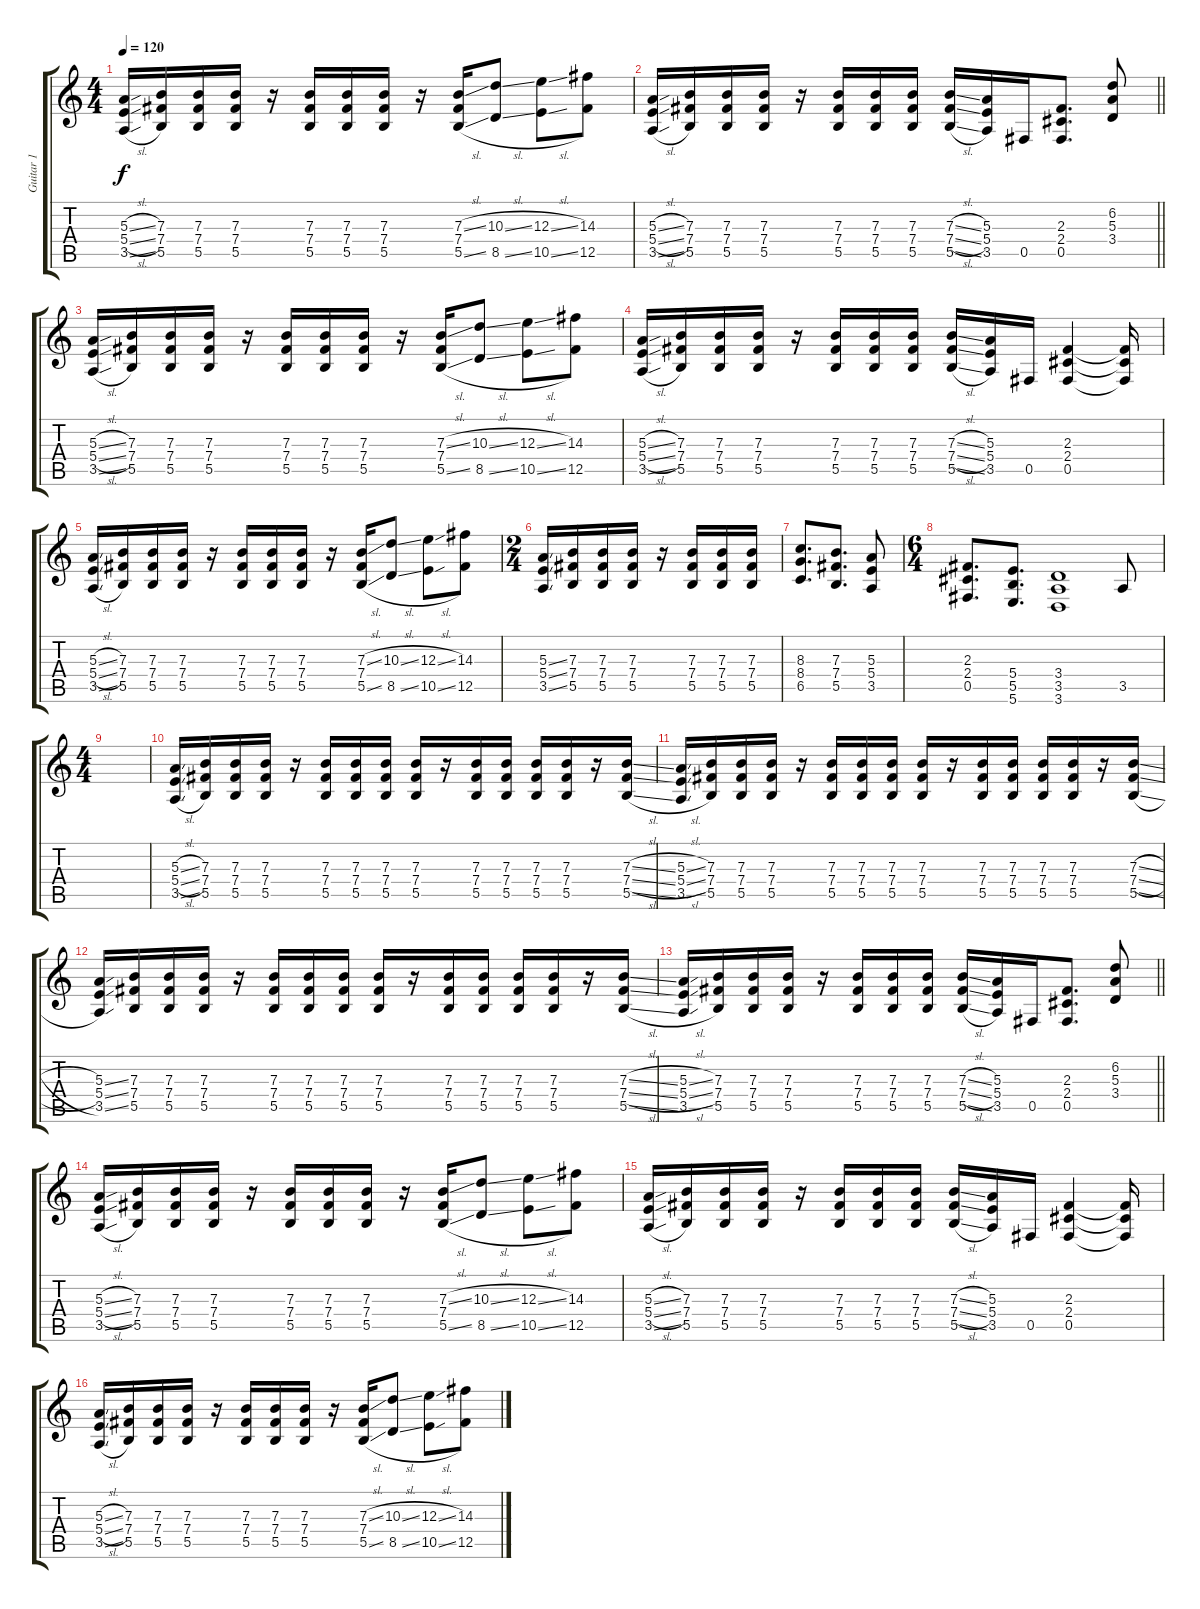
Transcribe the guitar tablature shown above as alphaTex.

\track ("Guitar 1" "Guitar 1") {instrument distortionguitar}
\staff {score tabs}
\tuning (Db4 Ab3 E3 B2 Gb2 B1) {hide}
\ts (4 4)
\tempo 120
\clef g2
\ks c
(5.3{sl} 5.4{sl} 3.5{sl}).16{dy f} (7.3 7.4 5.5).16 (7.3 7.4 5.5).16 (7.3 7.4 5.5).16 r.16 (7.3 7.4 5.5).16 (7.3 7.4 5.5).16 (7.3 7.4 5.5).16 r.16 (7.3{sl} 7.4 5.5{sl}).16 (10.3{sl} 8.5{sl}).8 (12.3{sl} 10.5{sl}).8 (14.3 12.5).8 |
\barLineRight lightlight
(5.3{sl} 5.4{sl} 3.5{sl}).16 (7.3 7.4 5.5).16 (7.3 7.4 5.5).16 (7.3 7.4 5.5).16 r.16 (7.3 7.4 5.5).16 (7.3 7.4 5.5).16 (7.3 7.4 5.5).16 (7.3{sl} 7.4{sl} 5.5{sl}).16 (5.3 5.4 3.5).16 0.5.16 (2.3 2.4 0.5).8{d} (6.2 5.3 3.4).8 |
(5.3{sl} 5.4{sl} 3.5{sl}).16 (7.3 7.4 5.5).16 (7.3 7.4 5.5).16 (7.3 7.4 5.5).16 r.16 (7.3 7.4 5.5).16 (7.3 7.4 5.5).16 (7.3 7.4 5.5).16 r.16 (7.3{sl} 7.4 5.5{sl}).16 (10.3{sl} 8.5{sl}).8 (12.3{sl} 10.5{sl}).8 (14.3 12.5).8 |
(5.3{sl} 5.4{sl} 3.5{sl}).16 (7.3 7.4 5.5).16 (7.3 7.4 5.5).16 (7.3 7.4 5.5).16 r.16 (7.3 7.4 5.5).16 (7.3 7.4 5.5).16 (7.3 7.4 5.5).16 (7.3{sl} 7.4{sl} 5.5{sl}).16 (5.3 5.4 3.5).16 0.5.16 (2.3 2.4 0.5).4 (2.3{t} 2.4{t} 0.5{t}).16 |
(5.3{sl} 5.4{sl} 3.5{sl}).16 (7.3 7.4 5.5).16 (7.3 7.4 5.5).16 (7.3 7.4 5.5).16 r.16 (7.3 7.4 5.5).16 (7.3 7.4 5.5).16 (7.3 7.4 5.5).16 r.16 (7.3{sl} 7.4 5.5{sl}).16 (10.3{sl} 8.5{sl}).8 (12.3{sl} 10.5{sl}).8 (14.3 12.5).8 |
\ts (2 4)
(5.3{ss} 5.4{ss} 3.5{ss}).16 (7.3 7.4 5.5).16 (7.3 7.4 5.5).16 (7.3 7.4 5.5).16 r.16 (7.3 7.4 5.5).16 (7.3 7.4 5.5).16 (7.3 7.4 5.5).16 |
(8.3 8.4 6.5).8{d} (7.3 7.4 5.5).8{d} (5.3 5.4 3.5).8 |
\ts (6 4)
(2.3 2.4 0.5).8{d} (5.4 5.5 5.6).8{d} (3.4 3.5 3.6).1 3.5.8 |
\ts (4 4)
|
(5.3{sl} 5.4{sl} 3.5{sl}).16 (7.3 7.4 5.5).16 (7.3 7.4 5.5).16 (7.3 7.4 5.5).16 r.16 (7.3 7.4 5.5).16 (7.3 7.4 5.5).16 (7.3 7.4 5.5).16 (7.3 7.4 5.5).16 r.16 (7.3 7.4 5.5).16 (7.3 7.4 5.5).16 (7.3 7.4 5.5).16 (7.3 7.4 5.5).16 r.16 (7.3{sl} 7.4{sl} 5.5{sl}).16 |
(5.3{sl} 5.4{sl} 3.5{sl}).16 (7.3 7.4 5.5).16 (7.3 7.4 5.5).16 (7.3 7.4 5.5).16 r.16 (7.3 7.4 5.5).16 (7.3 7.4 5.5).16 (7.3 7.4 5.5).16 (7.3 7.4 5.5).16 r.16 (7.3 7.4 5.5).16 (7.3 7.4 5.5).16 (7.3 7.4 5.5).16 (7.3 7.4 5.5).16 r.16 (7.3{sl} 7.4{sl} 5.5{sl}).16 |
(5.3{ss} 5.4{ss} 3.5{ss}).16 (7.3 7.4 5.5).16 (7.3 7.4 5.5).16 (7.3 7.4 5.5).16 r.16 (7.3 7.4 5.5).16 (7.3 7.4 5.5).16 (7.3 7.4 5.5).16 (7.3 7.4 5.5).16 r.16 (7.3 7.4 5.5).16 (7.3 7.4 5.5).16 (7.3 7.4 5.5).16 (7.3 7.4 5.5).16 r.16 (7.3{sl} 7.4{sl} 5.5{sl}).16 |
\barLineRight lightlight
(5.3{sl} 5.4{sl} 3.5{sl}).16 (7.3 7.4 5.5).16 (7.3 7.4 5.5).16 (7.3 7.4 5.5).16 r.16 (7.3 7.4 5.5).16 (7.3 7.4 5.5).16 (7.3 7.4 5.5).16 (7.3{sl} 7.4{sl} 5.5{sl}).16 (5.3 5.4 3.5).16 0.5.16 (2.3 2.4 0.5).8{d} (6.2 5.3 3.4).8 |
\section ("" "")
(5.3{sl} 5.4{sl} 3.5{sl}).16 (7.3 7.4 5.5).16 (7.3 7.4 5.5).16 (7.3 7.4 5.5).16 r.16 (7.3 7.4 5.5).16 (7.3 7.4 5.5).16 (7.3 7.4 5.5).16 r.16 (7.3{sl} 7.4 5.5{sl}).16 (10.3{sl} 8.5{sl}).8 (12.3{sl} 10.5{sl}).8 (14.3 12.5).8 |
(5.3{sl} 5.4{sl} 3.5{sl}).16 (7.3 7.4 5.5).16 (7.3 7.4 5.5).16 (7.3 7.4 5.5).16 r.16 (7.3 7.4 5.5).16 (7.3 7.4 5.5).16 (7.3 7.4 5.5).16 (7.3{sl} 7.4{sl} 5.5{sl}).16 (5.3 5.4 3.5).16 0.5.16 (2.3 2.4 0.5).4 (2.3{t} 2.4{t} 0.5{t}).16 |
(5.3{sl} 5.4{sl} 3.5{sl}).16 (7.3 7.4 5.5).16 (7.3 7.4 5.5).16 (7.3 7.4 5.5).16 r.16 (7.3 7.4 5.5).16 (7.3 7.4 5.5).16 (7.3 7.4 5.5).16 r.16 (7.3{sl} 7.4 5.5{sl}).16 (10.3{sl} 8.5{sl}).8 (12.3{sl} 10.5{sl}).8 (14.3 12.5).8
